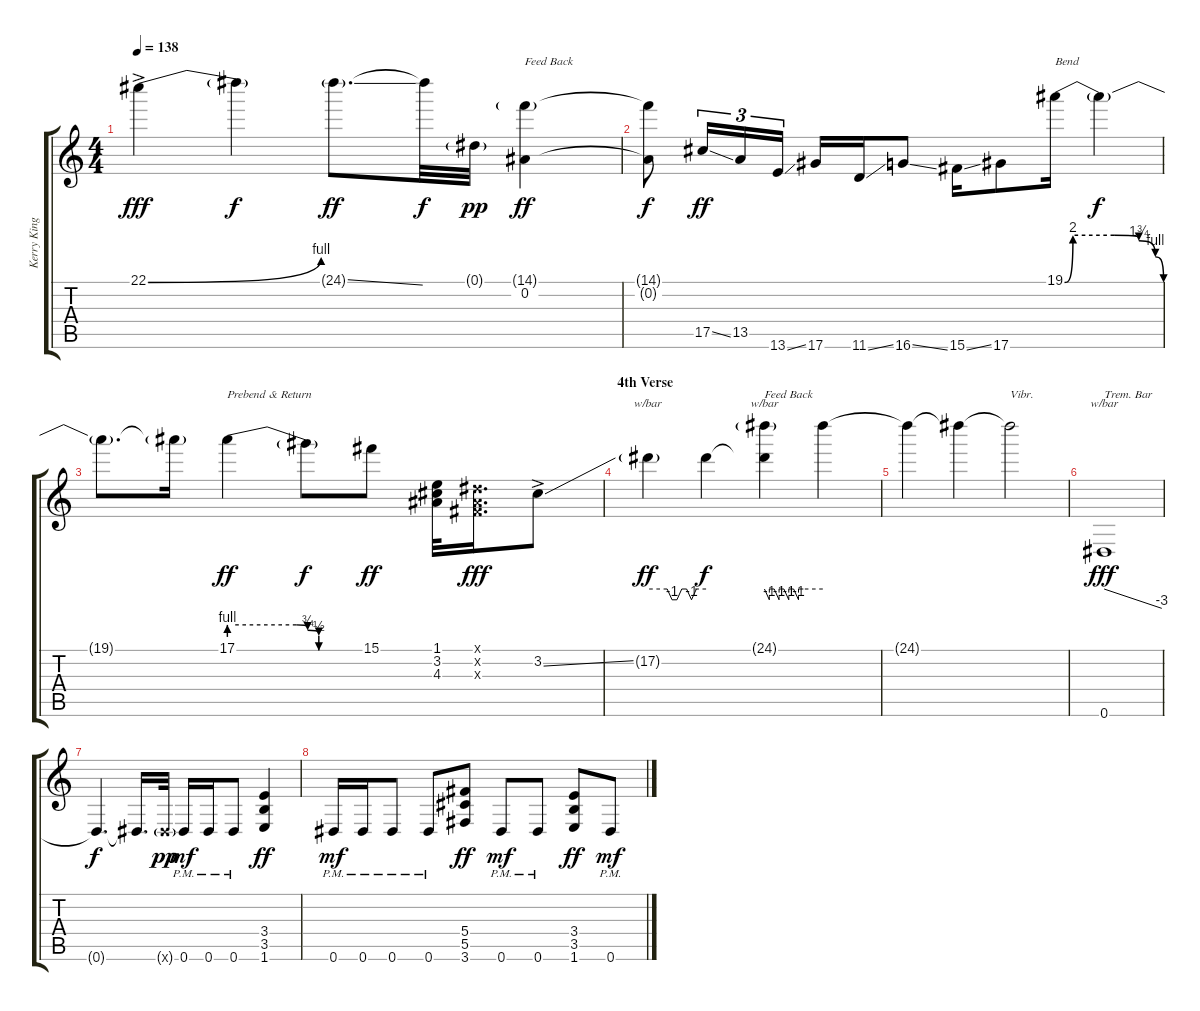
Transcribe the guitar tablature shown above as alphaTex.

\track ("Kerry King" "Kerry King") {instrument distortionguitar}
\staff {score tabs}
\tuning (Eb4 Bb3 Gb3 Db3 Ab2 Eb2) {hide}
\ts (4 4)
\tempo 138
\clef g2
\ks c
22.1{be (bend 0 0 60 4) ac}.4{dy fff} 22.1{t}.4{dy f} 24.1{ss g}.8{d dy ff} 24.1{t}.32{dy f} 0.1{g}.32{dy pp} (14.1{g} 0.2).4{txt "Feed Back" dy ff} |
(14.1{t} 0.2{t}).8{dy f} 17.5{ss}.16{tu (3 2) dy ff} 13.5.16{tu (3 2)} 13.6{ss}.16{tu (3 2)} 17.6.16 11.6{ss}.16 16.6{ss}.8 15.6{ss}.16 17.6.8 19.1{be (custom 0 0 5 8 30 8 45 7 55 4 60 0)}.16{txt "Bend"} 19.1{t}.4{dy f} |
19.1{t}.8{d} 19.1{t}.16 17.1{be (custom 0 4 30 4 35 3 40 2 40 0 60 0)}.4{txt "Prebend & Return" dy ff} 17.1{t}.8{dy f} 15.1.8{dy ff} (1.1 3.2 4.3).32 (0.1{x} 0.2{x} 0.3{x}).16{d dy fff} 3.2{ss ac}.8 |
\section ("" "4th Verse")
17.2{g}.4{tbe (custom default 0 0 20 0 25 -4 30 -4 35 0 40 0 45 -4 45 -4 50 0 60 0) dy ff} 17.2{t}.4{dy f} (24.1{g} 17.2{t}).4{tbe (custom default 0 0 5 -4 5 0 10 0 15 -4 15 0 20 0 25 -4 25 0 30 0 35 -4 35 0 40 0 60 0) txt "Feed Back"} 24.1{t}.4 |
24.1{t}.4 24.1{t}.4 24.1{t}.2{txt "Vibr."} |
0.6.1{tbe (dive default 0 0 60 -12) txt "Trem. Bar" dy fff} |
0.6{t}.4{d dy f} 0.6{t}.16{d} 0.6{g x}.32{dy pp} 0.6{pm}.16{dy mf} 0.6{pm}.16 0.6{pm}.8 (3.4 3.5 1.6).4{dy ff} |
0.6{pm}.16{dy mf} 0.6{pm}.16 0.6{pm}.8 0.6{pm}.8 (5.4 5.5 3.6).8{dy ff} 0.6{pm}.8{dy mf} 0.6{pm}.8 (3.4 3.5 1.6).8{dy ff} 0.6{pm}.8{dy mf}
